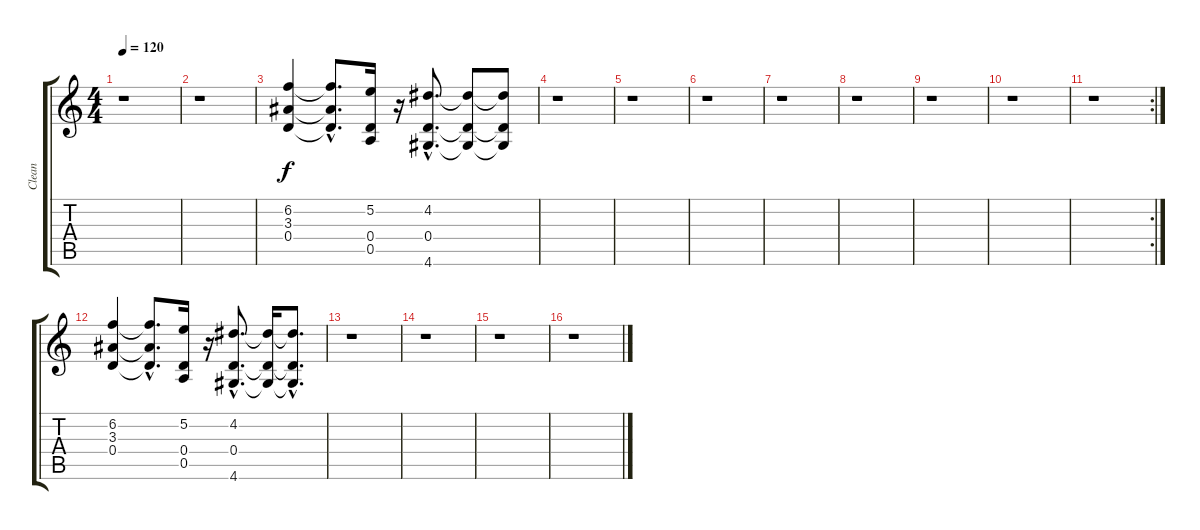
\track ("Clean" "Clean") {instrument electricguitarclean}
\staff {score tabs}
\tuning (E4 B3 G3 D3 A2 E2) {hide}
\ts (4 4)
\tempo 120
\clef g2
\ks c
r.1{dy f} |
r.1 |
(6.2 3.3 0.4).4 (6.2{hac t} 3.3{hac t} 0.4{hac t}).8{d} (5.2 0.4 0.5).16 r.16 (4.2{hac} 0.4{hac} 4.6{hac}).8{d} (4.2{t} 0.4{t} 4.6{t}).8 (4.2{t} 0.4{t} 4.6{t}).8 |
r.1 |
r.1 |
r.1 |
r.1 |
r.1 |
r.1 |
r.1 |
\rc 2
r.1 |
(6.2 3.3 0.4).4 (6.2{hac t} 3.3{hac t} 0.4{hac t}).8{d} (5.2 0.4 0.5).16 r.16 (4.2{hac} 0.4{hac} 4.6{hac}).8{d} (4.2{t} 0.4{t} 4.6{t}).16 (4.2{hac t} 0.4{hac t} 4.6{hac t}).8{d} |
r.1 |
r.1 |
r.1 |
r.1
